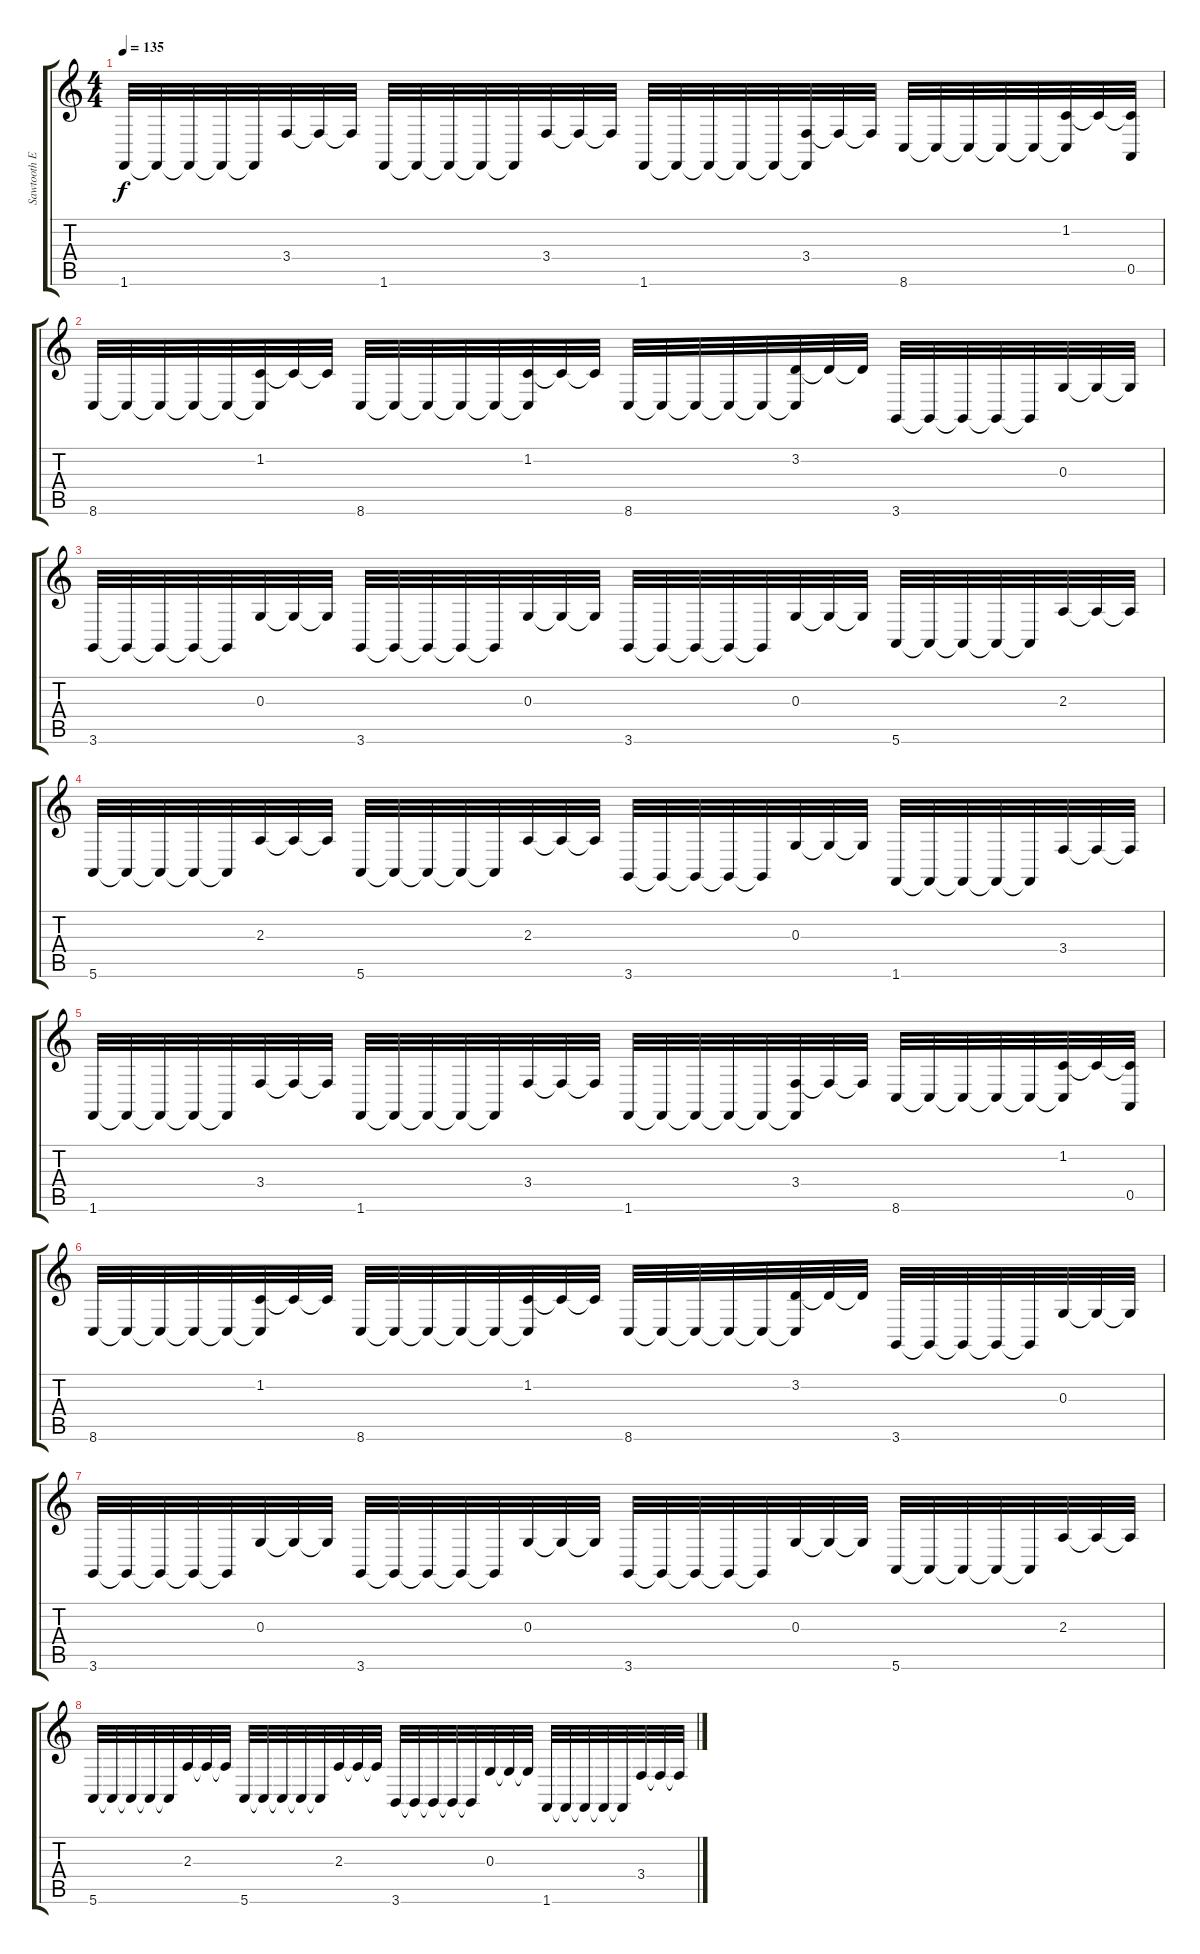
\track ("Sawtooth Effect" "Sawtooth E") {instrument lead2sawtooth}
\staff {score tabs}
\tuning (E4 B3 G3 D3 A2 E2) {hide}
\ts (4 4)
\tempo 135
\clef g2
\ks c
1.6.32{dy f} 1.6{t}.32 1.6{t}.32 1.6{t}.32 1.6{t}.32 3.4.32 3.4{t}.32 3.4{t}.32 1.6.32 1.6{t}.32 1.6{t}.32 1.6{t}.32 1.6{t}.32 3.4.32 3.4{t}.32 3.4{t}.32 1.6.32 1.6{t}.32 1.6{t}.32 1.6{t}.32 1.6{t}.32 (3.4 1.6{t}).32 3.4{t}.32 3.4{t}.32 8.6.32 8.6{t}.32 8.6{t}.32 8.6{t}.32 8.6{t}.32 (1.2 8.6{t}).32 1.2{t}.32 (1.2{t} 0.5).32 |
8.6.32 8.6{t}.32 8.6{t}.32 8.6{t}.32 8.6{t}.32 (1.2 8.6{t}).32 1.2{t}.32 1.2{t}.32 8.6.32 8.6{t}.32 8.6{t}.32 8.6{t}.32 8.6{t}.32 (1.2 8.6{t}).32 1.2{t}.32 1.2{t}.32 8.6.32 8.6{t}.32 8.6{t}.32 8.6{t}.32 8.6{t}.32 (3.2 8.6{t}).32 3.2{t}.32 3.2{t}.32 3.6.32 3.6{t}.32 3.6{t}.32 3.6{t}.32 3.6{t}.32 0.3.32 0.3{t}.32 0.3{t}.32 |
3.6.32 3.6{t}.32 3.6{t}.32 3.6{t}.32 3.6{t}.32 0.3.32 0.3{t}.32 0.3{t}.32 3.6.32 3.6{t}.32 3.6{t}.32 3.6{t}.32 3.6{t}.32 0.3.32 0.3{t}.32 0.3{t}.32 3.6.32 3.6{t}.32 3.6{t}.32 3.6{t}.32 3.6{t}.32 0.3.32 0.3{t}.32 0.3{t}.32 5.6.32 5.6{t}.32 5.6{t}.32 5.6{t}.32 5.6{t}.32 2.3.32 2.3{t}.32 2.3{t}.32 |
5.6.32 5.6{t}.32 5.6{t}.32 5.6{t}.32 5.6{t}.32 2.3.32 2.3{t}.32 2.3{t}.32 5.6.32 5.6{t}.32 5.6{t}.32 5.6{t}.32 5.6{t}.32 2.3.32 2.3{t}.32 2.3{t}.32 3.6.32 3.6{t}.32 3.6{t}.32 3.6{t}.32 3.6{t}.32 0.3.32 0.3{t}.32 0.3{t}.32 1.6.32 1.6{t}.32 1.6{t}.32 1.6{t}.32 1.6{t}.32 3.4.32 3.4{t}.32 3.4{t}.32 |
1.6.32 1.6{t}.32 1.6{t}.32 1.6{t}.32 1.6{t}.32 3.4.32 3.4{t}.32 3.4{t}.32 1.6.32 1.6{t}.32 1.6{t}.32 1.6{t}.32 1.6{t}.32 3.4.32 3.4{t}.32 3.4{t}.32 1.6.32 1.6{t}.32 1.6{t}.32 1.6{t}.32 1.6{t}.32 (3.4 1.6{t}).32 3.4{t}.32 3.4{t}.32 8.6.32 8.6{t}.32 8.6{t}.32 8.6{t}.32 8.6{t}.32 (1.2 8.6{t}).32 1.2{t}.32 (1.2{t} 0.5).32 |
8.6.32 8.6{t}.32 8.6{t}.32 8.6{t}.32 8.6{t}.32 (1.2 8.6{t}).32 1.2{t}.32 1.2{t}.32 8.6.32 8.6{t}.32 8.6{t}.32 8.6{t}.32 8.6{t}.32 (1.2 8.6{t}).32 1.2{t}.32 1.2{t}.32 8.6.32 8.6{t}.32 8.6{t}.32 8.6{t}.32 8.6{t}.32 (3.2 8.6{t}).32 3.2{t}.32 3.2{t}.32 3.6.32 3.6{t}.32 3.6{t}.32 3.6{t}.32 3.6{t}.32 0.3.32 0.3{t}.32 0.3{t}.32 |
3.6.32 3.6{t}.32 3.6{t}.32 3.6{t}.32 3.6{t}.32 0.3.32 0.3{t}.32 0.3{t}.32 3.6.32 3.6{t}.32 3.6{t}.32 3.6{t}.32 3.6{t}.32 0.3.32 0.3{t}.32 0.3{t}.32 3.6.32 3.6{t}.32 3.6{t}.32 3.6{t}.32 3.6{t}.32 0.3.32 0.3{t}.32 0.3{t}.32 5.6.32 5.6{t}.32 5.6{t}.32 5.6{t}.32 5.6{t}.32 2.3.32 2.3{t}.32 2.3{t}.32 |
5.6.32 5.6{t}.32 5.6{t}.32 5.6{t}.32 5.6{t}.32 2.3.32 2.3{t}.32 2.3{t}.32 5.6.32 5.6{t}.32 5.6{t}.32 5.6{t}.32 5.6{t}.32 2.3.32 2.3{t}.32 2.3{t}.32 3.6.32 3.6{t}.32 3.6{t}.32 3.6{t}.32 3.6{t}.32 0.3.32 0.3{t}.32 0.3{t}.32 1.6.32 1.6{t}.32 1.6{t}.32 1.6{t}.32 1.6{t}.32 3.4.32 3.4{t}.32 3.4{t}.32
